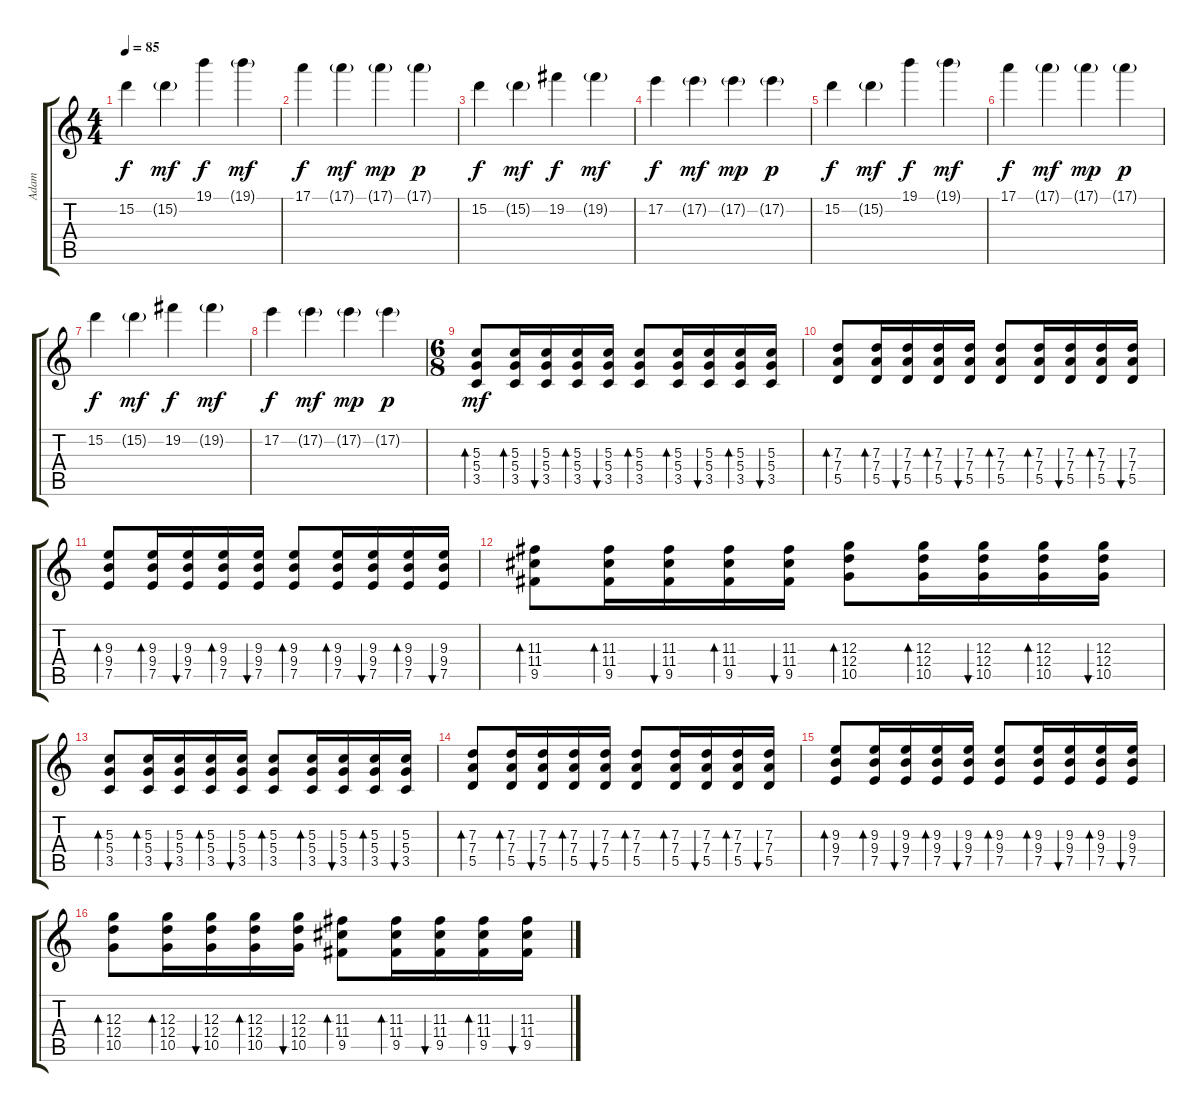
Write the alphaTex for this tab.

\track ("Adam" "Adam") {instrument electricguitarjazz}
\staff {score tabs}
\tuning (E4 B3 G3 D3 A2 D2) {hide}
\ts (4 4)
\tempo 85
\clef g2
\ks c
15.2.4{dy f} 15.2{g}.4{dy mf} 19.1.4{dy f} 19.1{g}.4{dy mf} |
17.1.4{dy f} 17.1{g}.4{dy mf} 17.1{g}.4{dy mp} 17.1{g}.4{dy p} |
15.2.4{dy f} 15.2{g}.4{dy mf} 19.2.4{dy f} 19.2{g}.4{dy mf} |
17.2.4{dy f} 17.2{g}.4{dy mf} 17.2{g}.4{dy mp} 17.2{g}.4{dy p} |
15.2.4{dy f} 15.2{g}.4{dy mf} 19.1.4{dy f} 19.1{g}.4{dy mf} |
17.1.4{dy f} 17.1{g}.4{dy mf} 17.1{g}.4{dy mp} 17.1{g}.4{dy p} |
15.2.4{dy f} 15.2{g}.4{dy mf} 19.2.4{dy f} 19.2{g}.4{dy mf} |
17.2.4{dy f} 17.2{g}.4{dy mf} 17.2{g}.4{dy mp} 17.2{g}.4{dy p} |
\ts (6 8)
(5.3 5.4 3.5).8{bd 60 dy mf} (5.3 5.4 3.5).16{bd 60} (5.3 5.4 3.5).16{bu 60} (5.3 5.4 3.5).16{bd 60} (5.3 5.4 3.5).16{bu 60} (5.3 5.4 3.5).8{bd 60} (5.3 5.4 3.5).16{bd 60} (5.3 5.4 3.5).16{bu 60} (5.3 5.4 3.5).16{bd 60} (5.3 5.4 3.5).16{bu 60} |
(7.3 7.4 5.5).8{bd 60} (7.3 7.4 5.5).16{bd 60} (7.3 7.4 5.5).16{bu 60} (7.3 7.4 5.5).16{bd 60} (7.3 7.4 5.5).16{bu 60} (7.3 7.4 5.5).8{bd 60} (7.3 7.4 5.5).16{bd 60} (7.3 7.4 5.5).16{bu 60} (7.3 7.4 5.5).16{bd 60} (7.3 7.4 5.5).16{bu 60} |
(9.3 9.4 7.5).8{bd 60} (9.3 9.4 7.5).16{bd 60} (9.3 9.4 7.5).16{bu 60} (9.3 9.4 7.5).16{bd 60} (9.3 9.4 7.5).16{bu 60} (9.3 9.4 7.5).8{bd 60} (9.3 9.4 7.5).16{bd 60} (9.3 9.4 7.5).16{bu 60} (9.3 9.4 7.5).16{bd 60} (9.3 9.4 7.5).16{bu 60} |
(11.3 11.4 9.5).8{bd 60} (11.3 11.4 9.5).16{bd 60} (11.3 11.4 9.5).16{bu 60} (11.3 11.4 9.5).16{bd 60} (11.3 11.4 9.5).16{bu 60} (12.3 12.4 10.5).8{bd 60} (12.3 12.4 10.5).16{bd 60} (12.3 12.4 10.5).16{bu 60} (12.3 12.4 10.5).16{bd 60} (12.3 12.4 10.5).16{bu 60} |
(5.3 5.4 3.5).8{bd 60} (5.3 5.4 3.5).16{bd 60} (5.3 5.4 3.5).16{bu 60} (5.3 5.4 3.5).16{bd 60} (5.3 5.4 3.5).16{bu 60} (5.3 5.4 3.5).8{bd 60} (5.3 5.4 3.5).16{bd 60} (5.3 5.4 3.5).16{bu 60} (5.3 5.4 3.5).16{bd 60} (5.3 5.4 3.5).16{bu 60} |
(7.3 7.4 5.5).8{bd 60} (7.3 7.4 5.5).16{bd 60} (7.3 7.4 5.5).16{bu 60} (7.3 7.4 5.5).16{bd 60} (7.3 7.4 5.5).16{bu 60} (7.3 7.4 5.5).8{bd 60} (7.3 7.4 5.5).16{bd 60} (7.3 7.4 5.5).16{bu 60} (7.3 7.4 5.5).16{bd 60} (7.3 7.4 5.5).16{bu 60} |
(9.3 9.4 7.5).8{bd 60} (9.3 9.4 7.5).16{bd 60} (9.3 9.4 7.5).16{bu 60} (9.3 9.4 7.5).16{bd 60} (9.3 9.4 7.5).16{bu 60} (9.3 9.4 7.5).8{bd 60} (9.3 9.4 7.5).16{bd 60} (9.3 9.4 7.5).16{bu 60} (9.3 9.4 7.5).16{bd 60} (9.3 9.4 7.5).16{bu 60} |
(12.3 12.4 10.5).8{bd 60} (12.3 12.4 10.5).16{bd 60} (12.3 12.4 10.5).16{bu 60} (12.3 12.4 10.5).16{bd 60} (12.3 12.4 10.5).16{bu 60} (11.3 11.4 9.5).8{bd 60} (11.3 11.4 9.5).16{bd 60} (11.3 11.4 9.5).16{bu 60} (11.3 11.4 9.5).16{bd 60} (11.3 11.4 9.5).16{bu 60}
